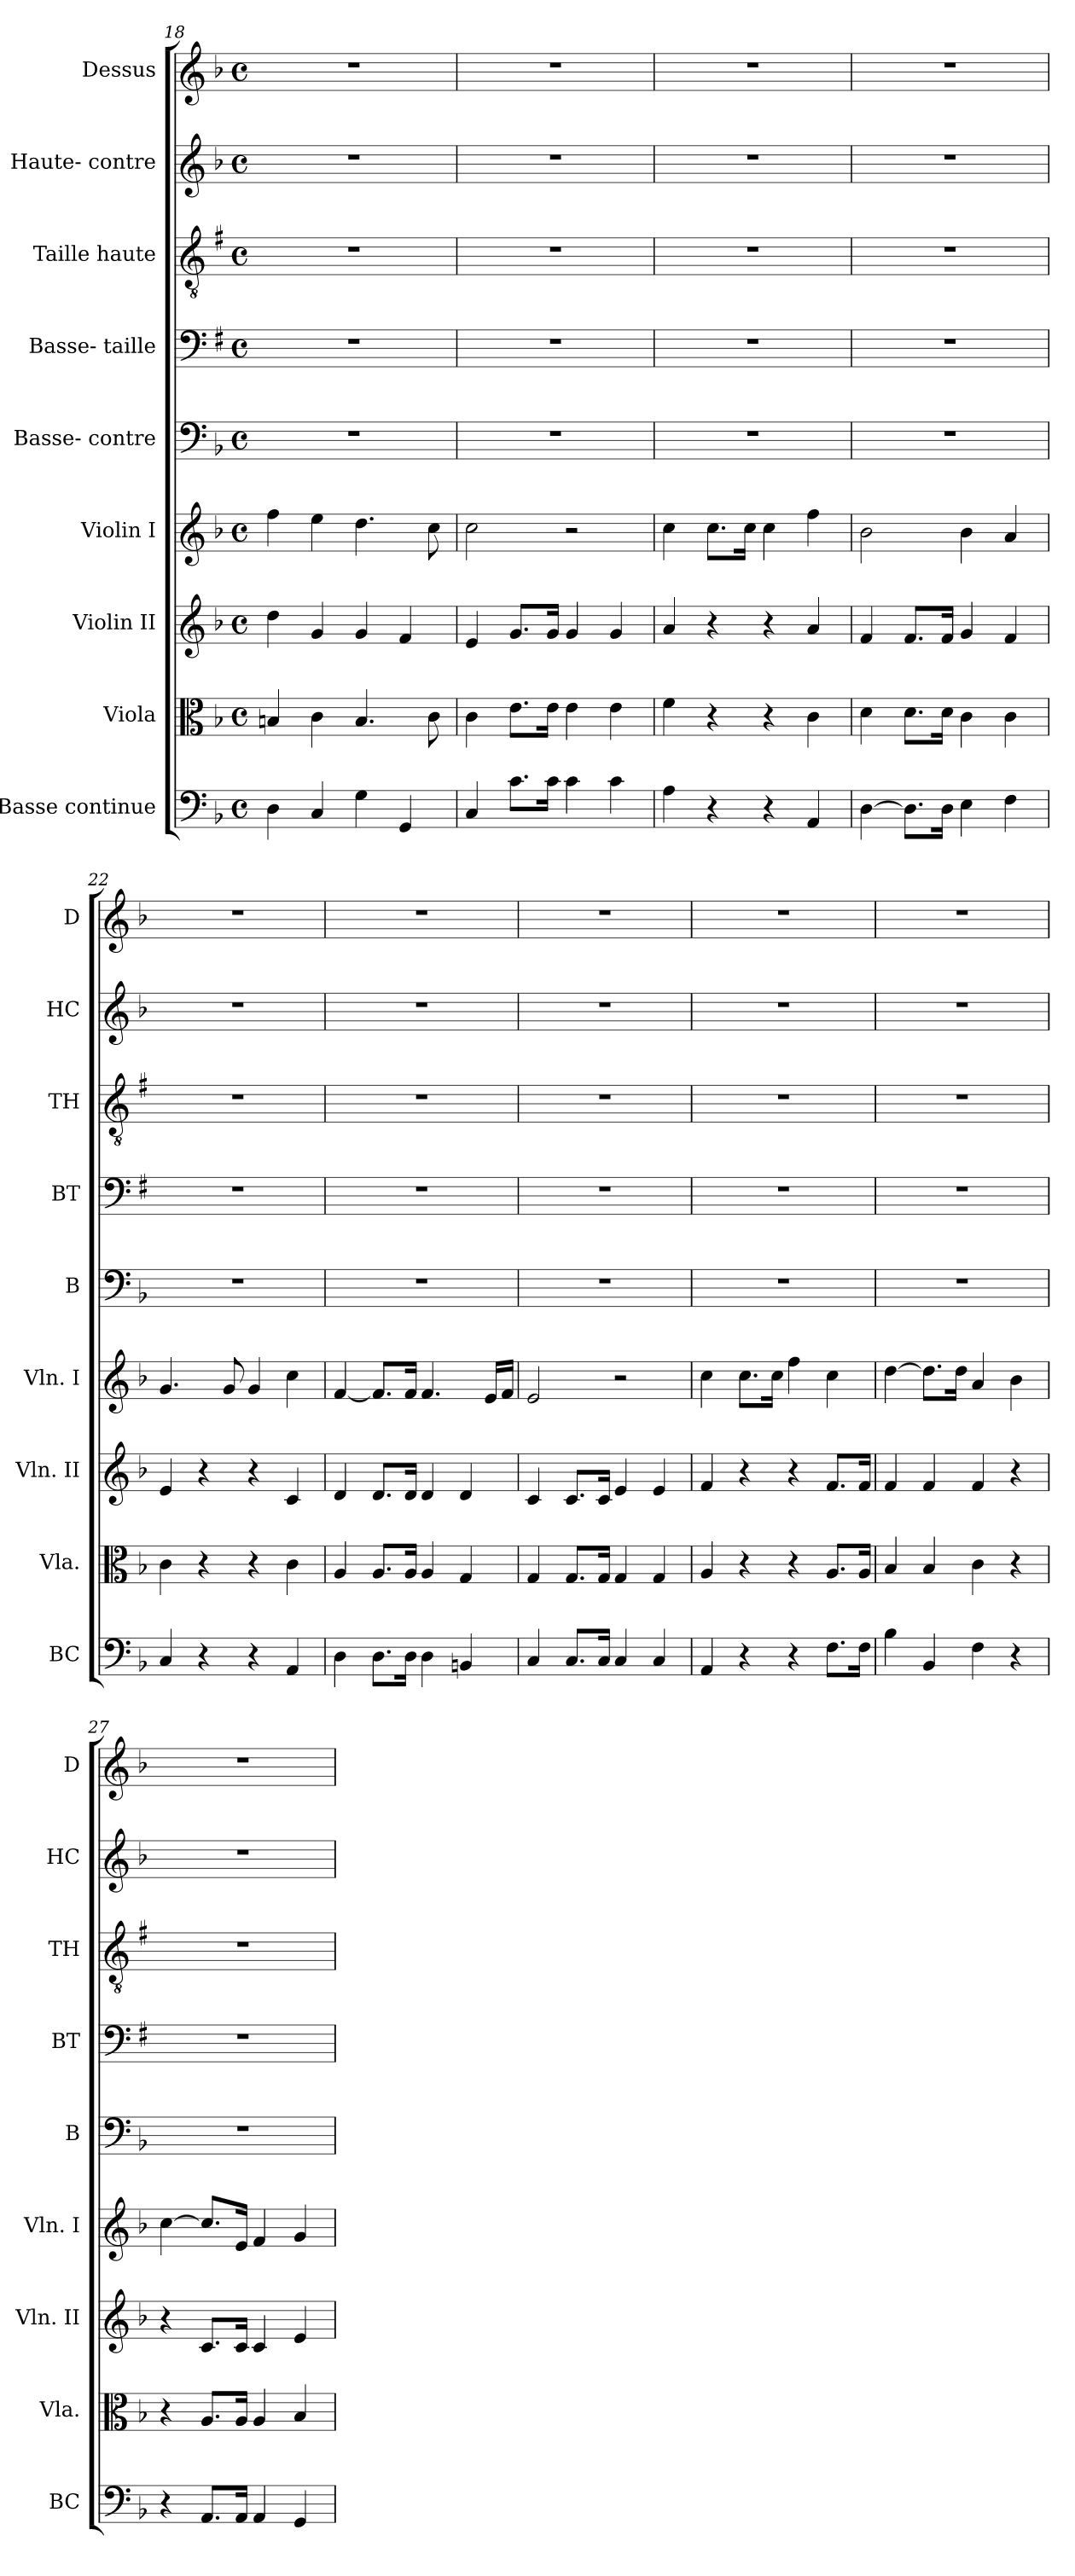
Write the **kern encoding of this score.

**kern	**kern	**kern	**kern	**kern	**kern	**kern	**kern	**kern
*part9	*part8	*part7	*part6	*part5	*part4	*part3	*part2	*part1
*staff9	*staff8	*staff7	*staff6	*staff5	*staff4	*staff3	*staff2	*staff1
*I"Basse  continue	*I"Viola	*I"Violin II	*I"Violin I	*I"Basse- contre	*I"Basse- taille	*I"Taille haute	*I"Haute- contre	*I"Dessus
*I'BC	*I'Vla.	*I'Vln. II	*I'Vln. I	*I'B	*I'BT	*I'TH	*I'HC	*I'D
*clefF4	*clefC3	*clefG2	*clefG2	*clefF4	*clefF4	*clefGv2	*clefG2	*clefG2
*	*	*	*	*	*ITrd1c2	*ITrd1c2	*	*
*k[b-]	*k[b-]	*k[b-]	*k[b-]	*k[b-]	*k[b-]	*k[b-]	*k[b-]	*k[b-]
*F:	*F:	*F:	*F:	*F:	*F:	*F:	*F:	*F:
*M4/4	*M4/4	*M4/4	*M4/4	*M4/4	*M4/4	*M4/4	*M4/4	*M4/4
*met(c)	*met(c)	*met(c)	*met(c)	*met(c)	*met(c)	*met(c)	*met(c)	*met(c)
=18	=18	=18	=18	=18	=18	=18	=18	=18
4D\	4Bn/	4dd\	4ff\	1r	1r	1r	1r	1r
4C/	4c\	4g/	4ee\	.	.	.	.	.
4G\	4.B>/	4g/	4.dd>\	.	.	.	.	.
4GG/	.	4f/	.	.	.	.	.	.
.	8c\	.	8cc\	.	.	.	.	.
=19	=19	=19	=19	=19	=19	=19	=19	=19
4C/	4c\	4e/	2cc\	1r	1r	1r	1r	1r
8.c\L	8.e\L	8.g/L	.	.	.	.	.	.
16c\Jk	16e\Jk	16g/Jk	.	.	.	.	.	.
4c\	4e\	4g/	2r	.	.	.	.	.
4c\	4e\	4g/	.	.	.	.	.	.
!!LO:PB:g=z
=20	=20	=20	=20	=20	=20	=20	=20	=20
4A\	4f\	4a/	4cc\	1r	1r	1r	1r	1r
4r	4r	4r	8.cc\L	.	.	.	.	.
.	.	.	16cc\Jk	.	.	.	.	.
4r	4r	4r	4cc\	.	.	.	.	.
4AA/	4c\	4a/	4ff\	.	.	.	.	.
=21	=21	=21	=21	=21	=21	=21	=21	=21
[4D\	4d\	4f/	2b-\	1r	1r	1r	1r	1r
8.D\L]	8.d\L	8.f/L	.	.	.	.	.	.
16D\Jk	16d\Jk	16f/Jk	.	.	.	.	.	.
4E\	4c\	4g/	4b-\	.	.	.	.	.
4F\	4c\	4f/	4a/	.	.	.	.	.
=22	=22	=22	=22	=22	=22	=22	=22	=22
4C/	4c\	4e/	4.g>/	1r	1r	1r	1r	1r
4r	4r	4r	.	.	.	.	.	.
.	.	.	8g/	.	.	.	.	.
4r	4r	4r	4g/	.	.	.	.	.
4AA/	4c\	4c/	4cc\	.	.	.	.	.
=23	=23	=23	=23	=23	=23	=23	=23	=23
4D\	4A/	4d/	[4f/	1r	1r	1r	1r	1r
8.D\L	8.A/L	8.d/L	8.f/L]	.	.	.	.	.
16D\Jk	16A/Jk	16d/Jk	16f/Jk	.	.	.	.	.
4D\	4A/	4d/	4.f/	.	.	.	.	.
4BBn/	4G/	4d/	.	.	.	.	.	.
.	.	.	16e/LL	.	.	.	.	.
.	.	.	16f/JJ	.	.	.	.	.
=24	=24	=24	=24	=24	=24	=24	=24	=24
4C/	4G/	4c/	2e>/	1r	1r	1r	1r	1r
8.C/L	8.G/L	8.c/L	.	.	.	.	.	.
16C/Jk	16G/Jk	16c/Jk	.	.	.	.	.	.
4C/	4G/	4e/	2r	.	.	.	.	.
4C/	4G/	4e/	.	.	.	.	.	.
=25	=25	=25	=25	=25	=25	=25	=25	=25
4AA/	4A/	4f/	4cc\	1r	1r	1r	1r	1r
4r	4r	4r	8.cc\L	.	.	.	.	.
.	.	.	16cc\Jk	.	.	.	.	.
4r	4r	4r	4ff\	.	.	.	.	.
8.F\L	8.A/L	8.f/L	4cc\	.	.	.	.	.
16F\Jk	16A/Jk	16f/Jk	.	.	.	.	.	.
=26	=26	=26	=26	=26	=26	=26	=26	=26
4B-\	4B-/	4f/	[4dd\	1r	1r	1r	1r	1r
4BB-/	4B-/	4f/	8.dd\L]	.	.	.	.	.
.	.	.	16dd\Jk	.	.	.	.	.
4F\	4c\	4f/	4a/	.	.	.	.	.
4r	4r	4r	4b-\	.	.	.	.	.
!!LO:LB:g=z
=27	=27	=27	=27	=27	=27	=27	=27	=27
4r	4r	4r	[4cc\	1r	1r	1r	1r	1r
8.AA/L	8.A/L	8.c/L	8.cc/L]	.	.	.	.	.
16AA/Jk	16A/Jk	16c/Jk	16e/Jk	.	.	.	.	.
4AA/	4A/	4c/	4f/	.	.	.	.	.
4GG/	4B-/	4e/	4g/	.	.	.	.	.
=	=	=	=	=	=	=	=	=
*-	*-	*-	*-	*-	*-	*-	*-	*-
